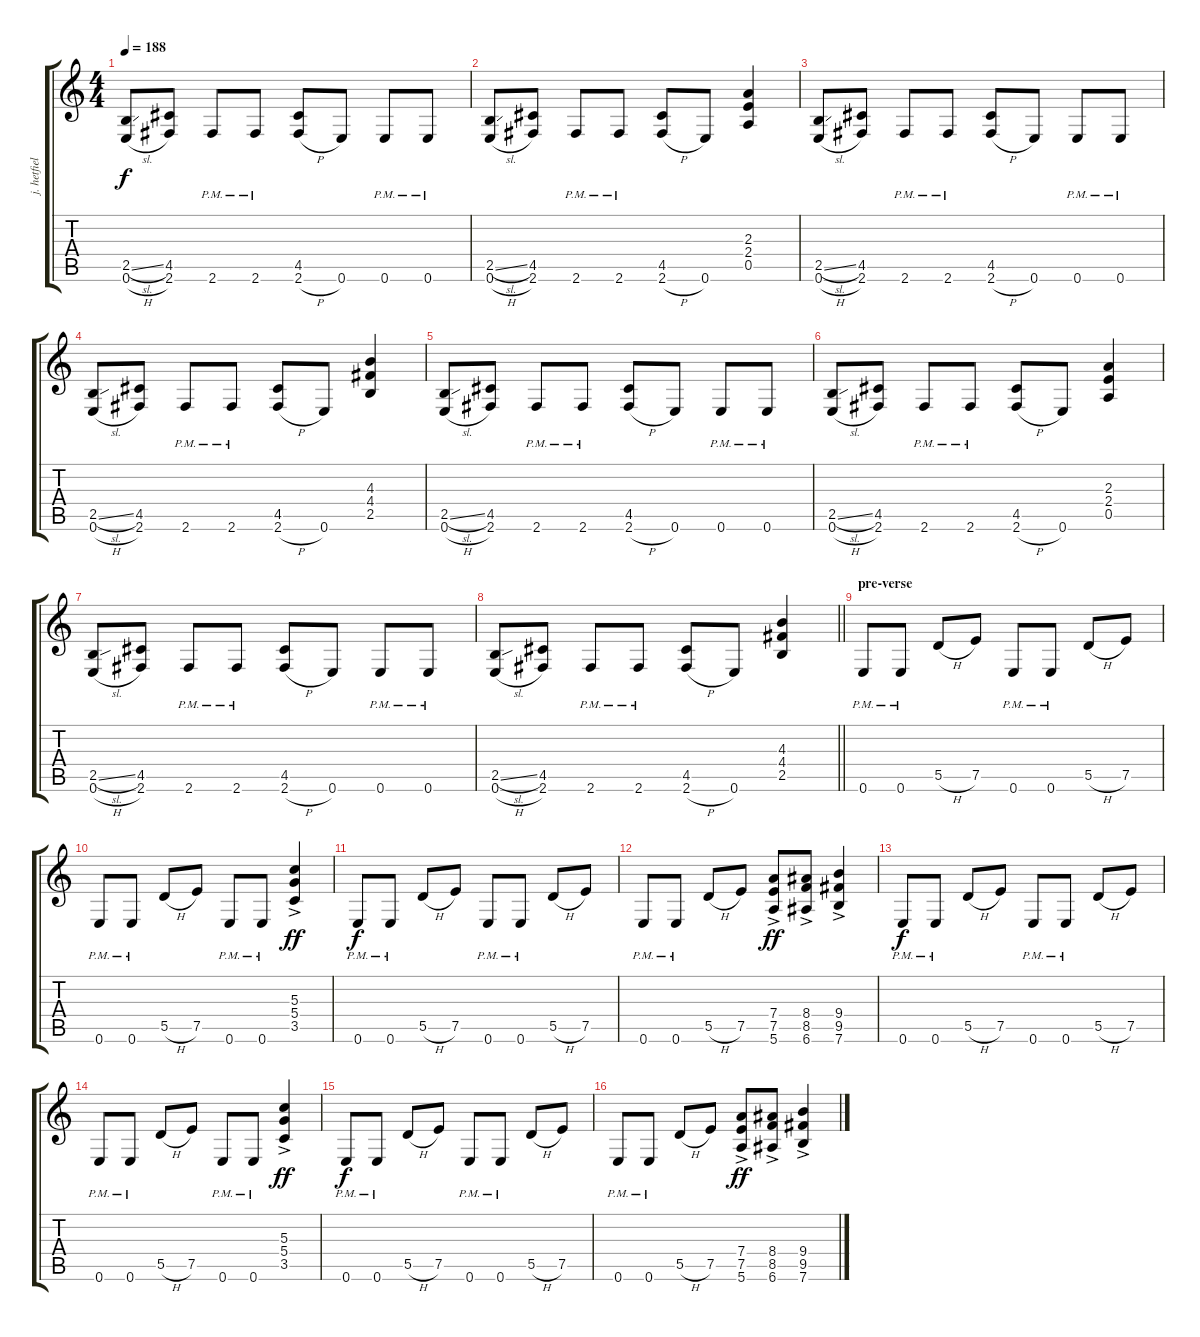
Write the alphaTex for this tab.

\track ("j. hetfield - rhythm guitar" "j. hetfiel") {instrument distortionguitar}
\staff {score tabs}
\tuning (E4 B3 G3 D3 A2 E2) {hide}
\ts (4 4)
\tempo 188
\clef g2
\ks c
(2.5{sl} 0.6{h}).8{dy f} (4.5 2.6).8 2.6{pm}.8 2.6{pm}.8 (4.5 2.6{h}).8 0.6.8 0.6{pm}.8 0.6{pm}.8 |
(2.5{sl} 0.6{h}).8 (4.5 2.6).8 2.6{pm}.8 2.6{pm}.8 (4.5 2.6{h}).8 0.6.8 (2.3 2.4 0.5).4 |
(2.5{sl} 0.6{h}).8 (4.5 2.6).8 2.6{pm}.8 2.6{pm}.8 (4.5 2.6{h}).8 0.6.8 0.6{pm}.8 0.6{pm}.8 |
(2.5{sl} 0.6{h}).8 (4.5 2.6).8 2.6{pm}.8 2.6{pm}.8 (4.5 2.6{h}).8 0.6.8 (4.3 4.4 2.5).4 |
(2.5{sl} 0.6{h}).8 (4.5 2.6).8 2.6{pm}.8 2.6{pm}.8 (4.5 2.6{h}).8 0.6.8 0.6{pm}.8 0.6{pm}.8 |
(2.5{sl} 0.6{h}).8 (4.5 2.6).8 2.6{pm}.8 2.6{pm}.8 (4.5 2.6{h}).8 0.6.8 (2.3 2.4 0.5).4 |
(2.5{sl} 0.6{h}).8 (4.5 2.6).8 2.6{pm}.8 2.6{pm}.8 (4.5 2.6{h}).8 0.6.8 0.6{pm}.8 0.6{pm}.8 |
\barLineRight lightlight
(2.5{sl} 0.6{h}).8 (4.5 2.6).8 2.6{pm}.8 2.6{pm}.8 (4.5 2.6{h}).8 0.6.8 (4.3 4.4 2.5).4 |
\section ("" "pre-verse")
0.6{pm}.8 0.6{pm}.8 5.5{h}.8 7.5.8 0.6{pm}.8 0.6{pm}.8 5.5{h}.8 7.5.8 |
0.6{pm}.8 0.6{pm}.8 5.5{h}.8 7.5.8 0.6{pm}.8 0.6{pm}.8 (5.3{ac} 5.4{ac} 3.5{ac}).4{dy ff} |
0.6{pm}.8{dy f} 0.6{pm}.8 5.5{h}.8 7.5.8 0.6{pm}.8 0.6{pm}.8 5.5{h}.8 7.5.8 |
0.6{pm}.8 0.6{pm}.8 5.5{h}.8 7.5.8 (7.4{ac} 7.5{ac} 5.6{ac}).8{dy ff} (8.4{ac} 8.5{ac} 6.6{ac}).8 (9.4{ac} 9.5{ac} 7.6{ac}).4 |
0.6{pm}.8{dy f} 0.6{pm}.8 5.5{h}.8 7.5.8 0.6{pm}.8 0.6{pm}.8 5.5{h}.8 7.5.8 |
0.6{pm}.8 0.6{pm}.8 5.5{h}.8 7.5.8 0.6{pm}.8 0.6{pm}.8 (5.3{ac} 5.4{ac} 3.5{ac}).4{dy ff} |
0.6{pm}.8{dy f} 0.6{pm}.8 5.5{h}.8 7.5.8 0.6{pm}.8 0.6{pm}.8 5.5{h}.8 7.5.8 |
0.6{pm}.8 0.6{pm}.8 5.5{h}.8 7.5.8 (7.4{ac} 7.5{ac} 5.6{ac}).8{dy ff} (8.4{ac} 8.5{ac} 6.6{ac}).8 (9.4{ac} 9.5{ac} 7.6{ac}).4
